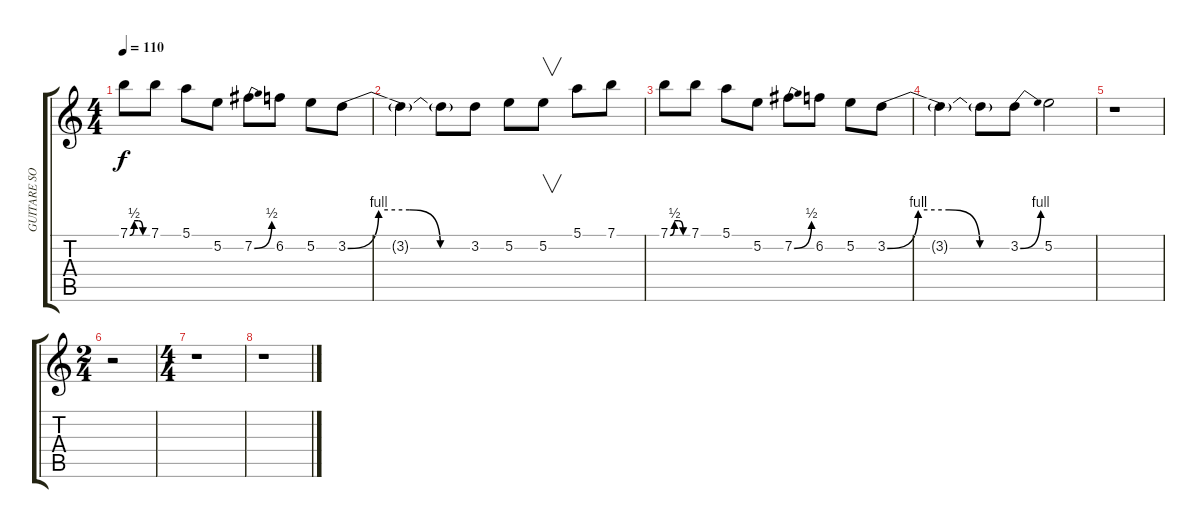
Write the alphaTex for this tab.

\track ("GUITARE SOLO" "GUITARE SO") {instrument overdrivenguitar}
\staff {score tabs}
\tuning (E4 B3 G3 D3 A2 E2) {hide}
\ts (4 4)
\tempo 110
\clef g2
\ks c
7.1{be (custom 0 0 15 2 30 2 45 0 60 0)}.8{dy f volume 11} 7.1.8 5.1.8 5.2.8 7.2{be (bend 0 0 60 2)}.8 6.2.8 5.2.8 3.2{be (custom 0 0 15 4 30 4 45 0 60 0)}.8 |
3.2{t}.4{volume 10} 3.2{t}.8 3.2.8 5.2.8 5.2.8{v} 5.1.8 7.1.8 |
7.1{be (custom 0 0 15 2 30 2 45 0 60 0)}.8{volume 9} 7.1.8 5.1.8 5.2.8 7.2{be (bend 0 0 60 2)}.8 6.2.8 5.2.8 3.2{be (custom 0 0 15 4 30 4 45 0 60 0)}.8 |
3.2{t}.4{volume 8} 3.2{t}.8 3.2{be (bend 0 0 60 4)}.8 5.2.2 |
r.1 |
\ts (2 4)
r.2 |
\ts (4 4)
r.1 |
r.1
